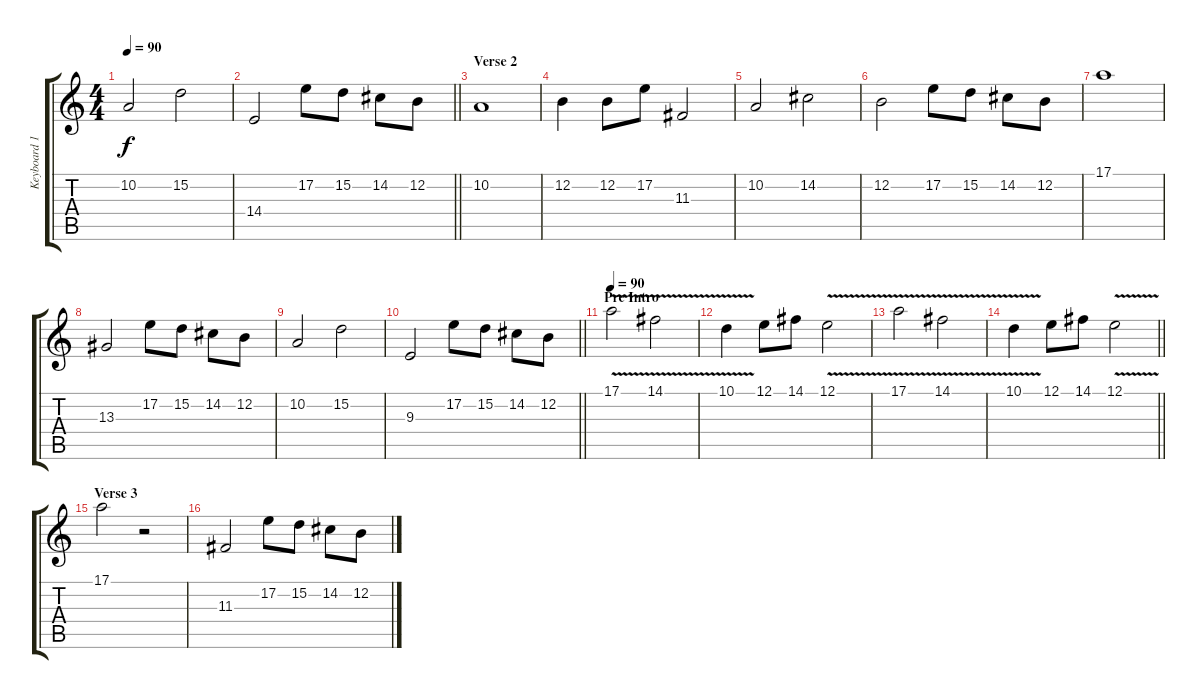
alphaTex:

\track ("Keyboard 1" "Keyboard 1") {instrument drawbarorgan}
\staff {score tabs}
\tuning (E4 B3 G3 D3 A2 E2) {hide}
\ts (4 4)
\tempo 90
\clef g2
\ks c
10.2.2{dy f} 15.2.2 |
\barLineRight lightlight
14.4.2 17.2.8 15.2.8 14.2.8 12.2.8 |
\section ("" "Verse 2")
10.2.1 |
12.2.4 12.2.8 17.2.8 11.3.2 |
10.2.2 14.2.2 |
12.2.2 17.2.8 15.2.8 14.2.8 12.2.8 |
17.1.1 |
13.3.2 17.2.8 15.2.8 14.2.8 12.2.8 |
10.2.2 15.2.2 |
\barLineRight lightlight
9.3.2 17.2.8 15.2.8 14.2.8 12.2.8 |
\section ("" "Pre Intro")
\tempo 90
17.1{v}.2{volume 13} 14.1{v}.2 |
10.1{v}.4 12.1.8 14.1.8 12.1{v}.2 |
17.1{v}.2 14.1{v}.2 |
\barLineRight lightlight
10.1{v}.4 12.1.8 14.1.8 12.1{v}.2 |
\section ("" "Verse 3")
17.1.2 r.2 |
11.3.2 17.2.8 15.2.8 14.2.8 12.2.8
